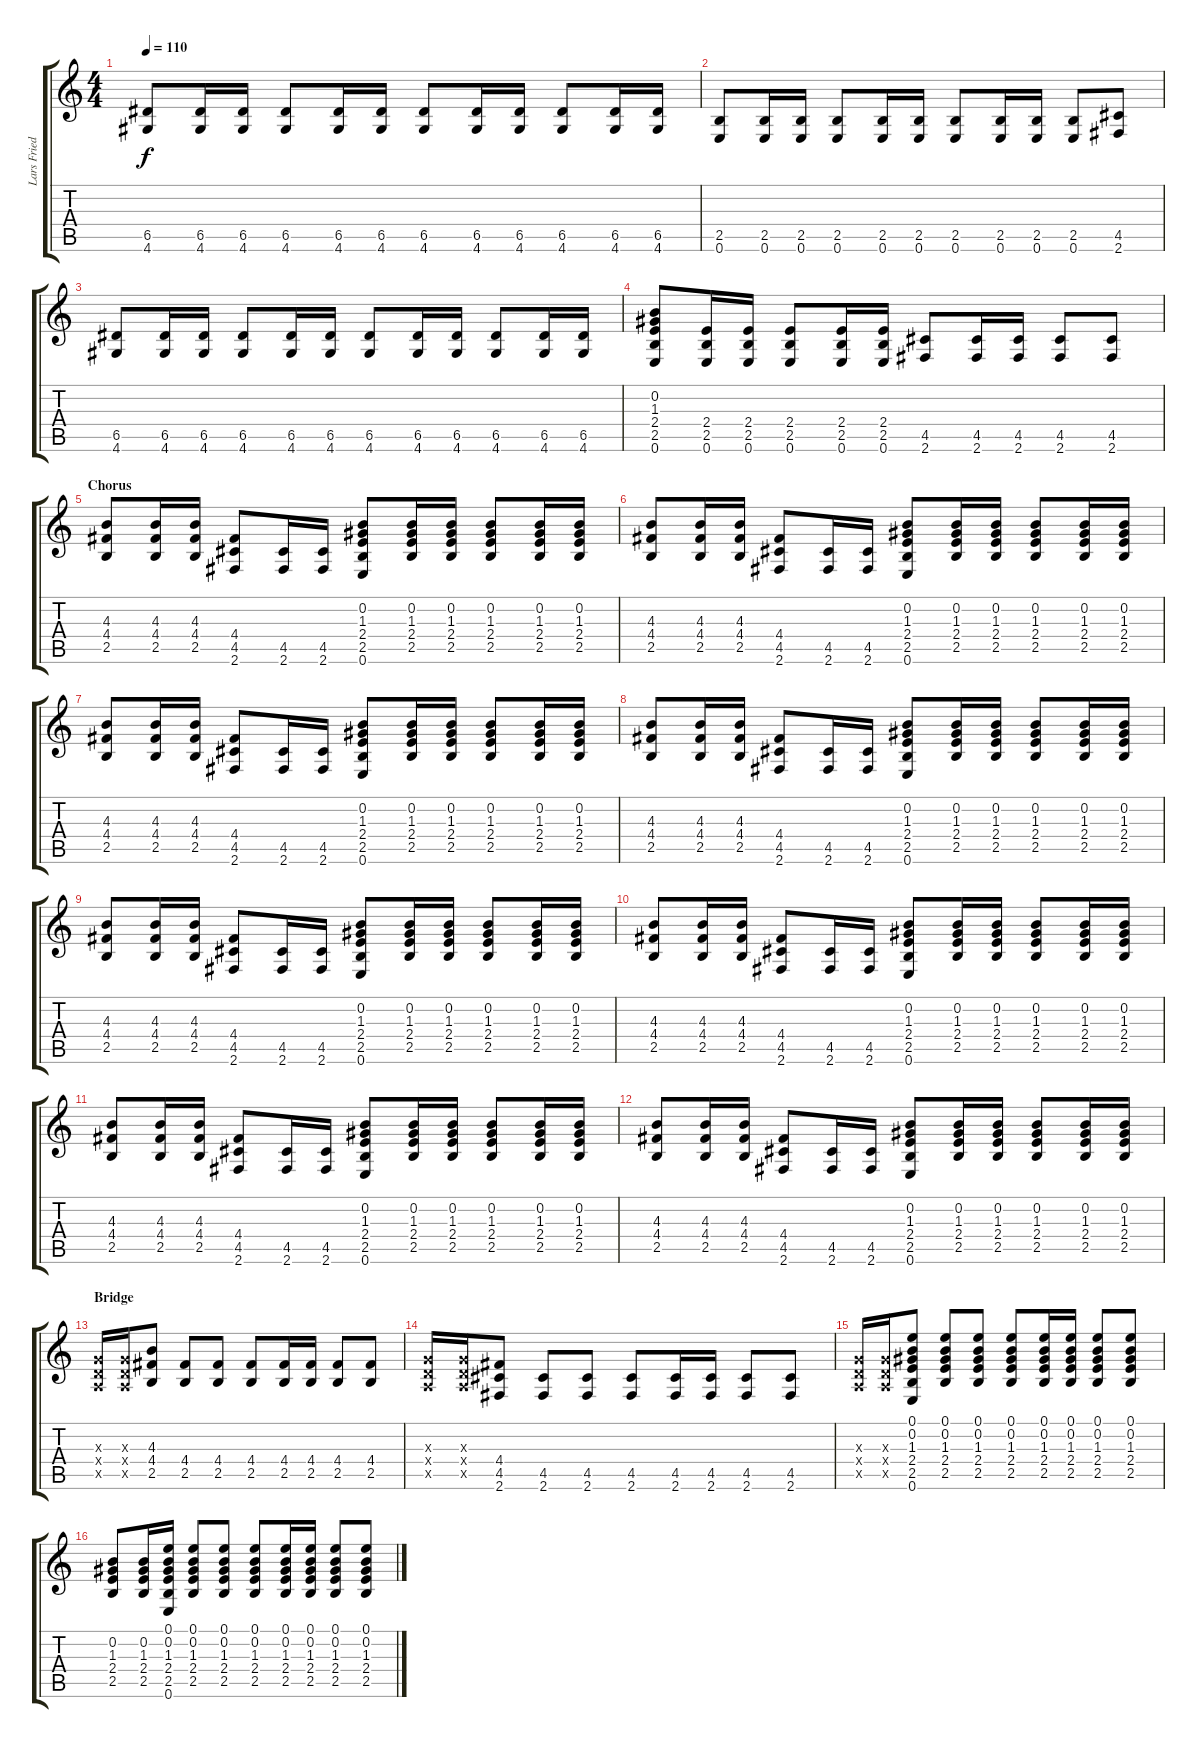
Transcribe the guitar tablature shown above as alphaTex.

\track ("Lars Friedriksen" "Lars Fried") {instrument distortionguitar}
\staff {score tabs}
\tuning (E4 B3 G3 D3 A2 E2) {hide}
\ts (4 4)
\tempo 110
\clef g2
\ks c
(6.5 4.6).8{dy f} (6.5 4.6).16 (6.5 4.6).16 (6.5 4.6).8 (6.5 4.6).16 (6.5 4.6).16 (6.5 4.6).8 (6.5 4.6).16 (6.5 4.6).16 (6.5 4.6).8 (6.5 4.6).16 (6.5 4.6).16 |
(2.5 0.6).8 (2.5 0.6).16 (2.5 0.6).16 (2.5 0.6).8 (2.5 0.6).16 (2.5 0.6).16 (2.5 0.6).8 (2.5 0.6).16 (2.5 0.6).16 (2.5 0.6).8 (4.5 2.6).8 |
(6.5 4.6).8 (6.5 4.6).16 (6.5 4.6).16 (6.5 4.6).8 (6.5 4.6).16 (6.5 4.6).16 (6.5 4.6).8 (6.5 4.6).16 (6.5 4.6).16 (6.5 4.6).8 (6.5 4.6).16 (6.5 4.6).16 |
(0.2 1.3 2.4 2.5 0.6).8 (2.4 2.5 0.6).16 (2.4 2.5 0.6).16 (2.4 2.5 0.6).8 (2.4 2.5 0.6).16 (2.4 2.5 0.6).16 (4.5 2.6).8 (4.5 2.6).16 (4.5 2.6).16 (4.5 2.6).8 (4.5 2.6).8 |
\section ("" "Chorus")
(4.3 4.4 2.5).8 (4.3 4.4 2.5).16 (4.3 4.4 2.5).16 (4.4 4.5 2.6).8 (4.5 2.6).16 (4.5 2.6).16 (0.2 1.3 2.4 2.5 0.6).8 (0.2 1.3 2.4 2.5).16 (0.2 1.3 2.4 2.5).16 (0.2 1.3 2.4 2.5).8 (0.2 1.3 2.4 2.5).16 (0.2 1.3 2.4 2.5).16 |
(4.3 4.4 2.5).8 (4.3 4.4 2.5).16 (4.3 4.4 2.5).16 (4.4 4.5 2.6).8 (4.5 2.6).16 (4.5 2.6).16 (0.2 1.3 2.4 2.5 0.6).8 (0.2 1.3 2.4 2.5).16 (0.2 1.3 2.4 2.5).16 (0.2 1.3 2.4 2.5).8 (0.2 1.3 2.4 2.5).16 (0.2 1.3 2.4 2.5).16 |
(4.3 4.4 2.5).8 (4.3 4.4 2.5).16 (4.3 4.4 2.5).16 (4.4 4.5 2.6).8 (4.5 2.6).16 (4.5 2.6).16 (0.2 1.3 2.4 2.5 0.6).8 (0.2 1.3 2.4 2.5).16 (0.2 1.3 2.4 2.5).16 (0.2 1.3 2.4 2.5).8 (0.2 1.3 2.4 2.5).16 (0.2 1.3 2.4 2.5).16 |
(4.3 4.4 2.5).8 (4.3 4.4 2.5).16 (4.3 4.4 2.5).16 (4.4 4.5 2.6).8 (4.5 2.6).16 (4.5 2.6).16 (0.2 1.3 2.4 2.5 0.6).8 (0.2 1.3 2.4 2.5).16 (0.2 1.3 2.4 2.5).16 (0.2 1.3 2.4 2.5).8 (0.2 1.3 2.4 2.5).16 (0.2 1.3 2.4 2.5).16 |
(4.3 4.4 2.5).8 (4.3 4.4 2.5).16 (4.3 4.4 2.5).16 (4.4 4.5 2.6).8 (4.5 2.6).16 (4.5 2.6).16 (0.2 1.3 2.4 2.5 0.6).8 (0.2 1.3 2.4 2.5).16 (0.2 1.3 2.4 2.5).16 (0.2 1.3 2.4 2.5).8 (0.2 1.3 2.4 2.5).16 (0.2 1.3 2.4 2.5).16 |
(4.3 4.4 2.5).8 (4.3 4.4 2.5).16 (4.3 4.4 2.5).16 (4.4 4.5 2.6).8 (4.5 2.6).16 (4.5 2.6).16 (0.2 1.3 2.4 2.5 0.6).8 (0.2 1.3 2.4 2.5).16 (0.2 1.3 2.4 2.5).16 (0.2 1.3 2.4 2.5).8 (0.2 1.3 2.4 2.5).16 (0.2 1.3 2.4 2.5).16 |
(4.3 4.4 2.5).8 (4.3 4.4 2.5).16 (4.3 4.4 2.5).16 (4.4 4.5 2.6).8 (4.5 2.6).16 (4.5 2.6).16 (0.2 1.3 2.4 2.5 0.6).8 (0.2 1.3 2.4 2.5).16 (0.2 1.3 2.4 2.5).16 (0.2 1.3 2.4 2.5).8 (0.2 1.3 2.4 2.5).16 (0.2 1.3 2.4 2.5).16 |
(4.3 4.4 2.5).8 (4.3 4.4 2.5).16 (4.3 4.4 2.5).16 (4.4 4.5 2.6).8 (4.5 2.6).16 (4.5 2.6).16 (0.2 1.3 2.4 2.5 0.6).8 (0.2 1.3 2.4 2.5).16 (0.2 1.3 2.4 2.5).16 (0.2 1.3 2.4 2.5).8 (0.2 1.3 2.4 2.5).16 (0.2 1.3 2.4 2.5).16 |
\section ("" "Bridge")
(0.3{x} 0.4{x} 0.5{x}).16 (0.3{x} 0.4{x} 0.5{x}).16 (4.3 4.4 2.5).8 (4.4 2.5).8 (4.4 2.5).8 (4.4 2.5).8 (4.4 2.5).16 (4.4 2.5).16 (4.4 2.5).8 (4.4 2.5).8 |
(0.3{x} 0.4{x} 0.5{x}).16 (0.3{x} 0.4{x} 0.5{x}).16 (4.4 4.5 2.6).8 (4.5 2.6).8 (4.5 2.6).8 (4.5 2.6).8 (4.5 2.6).16 (4.5 2.6).16 (4.5 2.6).8 (4.5 2.6).8 |
(0.3{x} 0.4{x} 0.5{x}).16 (0.3{x} 0.4{x} 0.5{x}).16 (0.1 0.2 1.3 2.4 2.5 0.6).8 (0.1 0.2 1.3 2.4 2.5).8 (0.1 0.2 1.3 2.4 2.5).8 (0.1 0.2 1.3 2.4 2.5).8 (0.1 0.2 1.3 2.4 2.5).16 (0.1 0.2 1.3 2.4 2.5).16 (0.1 0.2 1.3 2.4 2.5).8 (0.1 0.2 1.3 2.4 2.5).8 |
(0.2 1.3 2.4 2.5).8 (0.2 1.3 2.4 2.5).16 (0.1 0.2 1.3 2.4 2.5 0.6).16 (0.1 0.2 1.3 2.4 2.5).8 (0.1 0.2 1.3 2.4 2.5).8 (0.1 0.2 1.3 2.4 2.5).8 (0.1 0.2 1.3 2.4 2.5).16 (0.1 0.2 1.3 2.4 2.5).16 (0.1 0.2 1.3 2.4 2.5).8 (0.1 0.2 1.3 2.4 2.5).8
